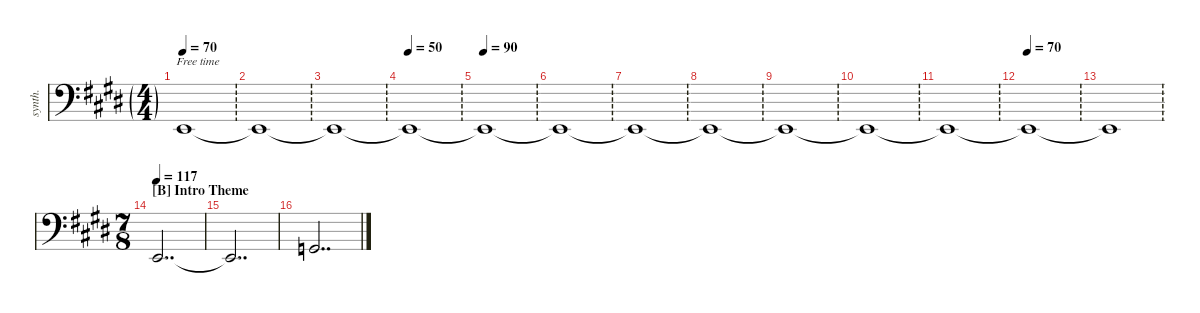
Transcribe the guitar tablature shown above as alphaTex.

\defaultSystemsLayout 4
\hideDynamics
\bracketExtendMode nobrackets
\track ("Key Synthesizer" "synth.") {instrument fx3crystal}
\staff {score}
\tuning (E4 B3 G3 D3 A2 E2)
\ts (4 4)
\ft
\tempo 70
\clef f4
\ks e
-24.1{t acc forcenatural}.1{dy mf} |
\ft
-24.1{t acc forcenatural}.1 |
\ft
-24.1{t acc forcenatural}.1 |
\ft
\tempo 50
-24.1{t acc forcenatural}.1 |
\ft
\tempo 90
-24.1{t acc forcenatural}.1 |
\ft
-24.1{t acc forcenatural}.1 |
\ft
-24.1{t acc forcenatural}.1 |
\ft
-24.1{t acc forcenatural}.1 |
\ft
-24.1{t acc forcenatural}.1 |
\ft
-24.1{t acc forcenatural}.1 |
\ft
-24.1{t acc forcenatural}.1 |
\ft
\tempo 70
-24.1{t acc forcenatural}.1 |
\ft
-24.1{t acc forcenatural}.1 |
\ts (7 8)
\beaming (8 3 2 2)
\section ("B" "Intro Theme")
\tempo 117
-24.1{acc forcenatural}.2{dd} |
-24.1{t acc forcenatural}.2{dd} |
3.6{acc forcenatural}.2{dd}
